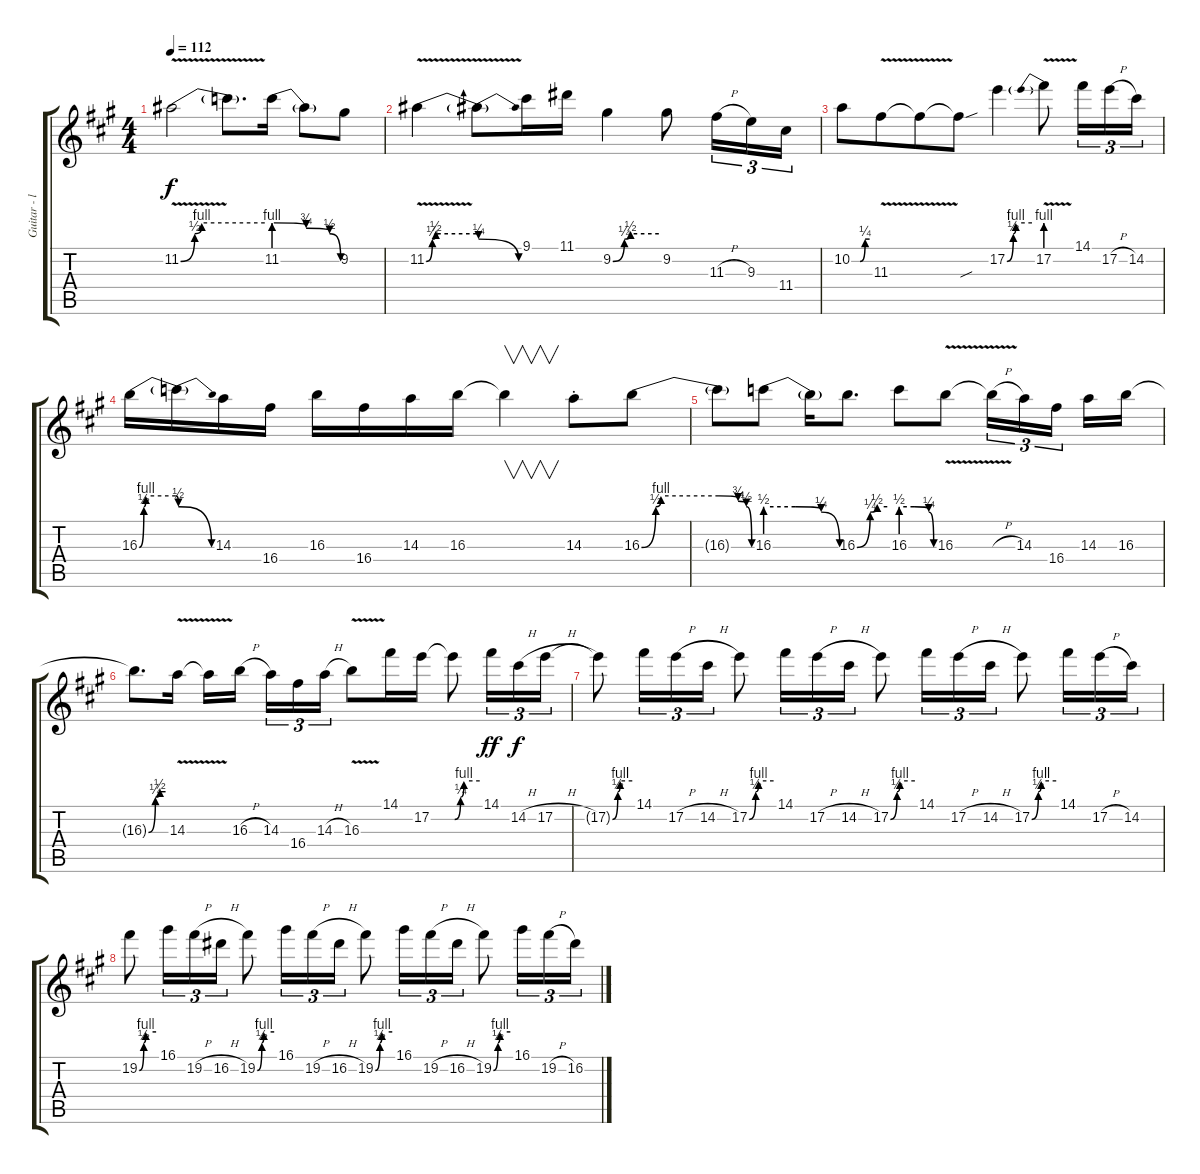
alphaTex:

\track ("Guitar - lead" "Guitar - l") {instrument distortionguitar}
\staff {score tabs}
\tuning (E4 B3 G3 D3 A2 E2) {hide}
\ts (4 4)
\tempo 112
\clef g2
\ks f#minor
11.2{be (custom 0 0 10 2 15 4 60 4) v t}.2{dy f} 11.2{t}.8{d} 11.2{be (custom 0 4 29 3 50 2 60 0)}.16 11.2{t}.8 9.2.8 |
11.2{be (custom 0 0 7 1 11 2 58 2 60 1) v}.4 11.2{be (release 0 1 60 0) t}.8 9.1.16 11.1.16 9.2{be (custom 0 0 15 1 23 2 60 2)}.4 9.2.8 11.3{h}.16{tu (3 2)} 9.3.16{tu (3 2)} 11.4.16{tu (3 2)} |
10.2{be (custom 0 0 28 0 45 1 60 1)}.8 11.3{v}.8{beam merge} 11.3{t}.8 11.3{sou t}.8 17.2{be (custom 0 0 15 2 21 4 60 4)}.4 17.2{be (prebend 0 4 60 4) v}.8 14.1.16{tu (3 2)} 17.2{h}.16{tu (3 2)} 14.2.16{tu (3 2)} |
16.3{be (custom 0 0 7 2 10 4 56 4 60 2)}.16 16.3{be (release 0 2 60 0) t}.16 14.3.16 16.4.16 16.3.16 16.4.16 14.3.16 16.3.16 16.3{t}.4{v} 14.3{st}.8 16.3{be (custom 0 0 11 2 15 4 60 4)}.8 |
16.3{be (custom 0 4 35 3 50 2 60 0) t}.8 16.3{be (custom 0 2 24 2 45 1 60 0)}.8 16.3{t}.16 16.3{be (custom 0 0 26 1 40 2 60 2)}.8{d} 16.3{be (custom 0 2 24 2 51 1 60 0)}.8 16.3{v}.8 16.3{h t}.16{tu (3 2)} 14.3.16{tu (3 2)} 16.4.16{tu (3 2) beam splitsecondary} 14.3.16 16.3.16 |
16.3{be (custom 0 0 24 1 40 2 60 2) t}.8{d} 14.3{v}.16 14.3{t}.16 16.3{h}.16{beam splitsecondary} 14.3.16{tu (3 2)} 16.4.16{tu (3 2)} 14.3{h}.16{tu (3 2)} 16.3{v}.8 14.1.16 17.2.16 17.2{be (custom 0 0 14 1 22 4 60 4) t}.8 14.1.16{tu (3 2) dy ff} 14.2{h}.16{tu (3 2) dy f} 17.2{h}.16{tu (3 2)} |
17.2{be (custom 0 0 16 2 23 4 60 4) t}.8 14.1.16{tu (3 2)} 17.2{h}.16{tu (3 2)} 14.2{h}.16{tu (3 2)} 17.2{be (custom 0 0 16 2 23 4 60 4)}.8 14.1.16{tu (3 2)} 17.2{h}.16{tu (3 2)} 14.2{h}.16{tu (3 2)} 17.2{be (custom 0 0 16 2 23 4 60 4)}.8 14.1.16{tu (3 2)} 17.2{h}.16{tu (3 2)} 14.2{h}.16{tu (3 2)} 17.2{be (custom 0 0 16 2 23 4 60 4)}.8 14.1.16{tu (3 2)} 17.2{h}.16{tu (3 2)} 14.2.16{tu (3 2)} |
19.2{be (custom 0 0 16 2 23 4 60 4)}.8 16.1.16{tu (3 2)} 19.2{h}.16{tu (3 2)} 16.2{h}.16{tu (3 2)} 19.2{be (custom 0 0 16 2 23 4 60 4)}.8 16.1.16{tu (3 2)} 19.2{h}.16{tu (3 2)} 16.2{h}.16{tu (3 2)} 19.2{be (custom 0 0 16 2 23 4 60 4)}.8 16.1.16{tu (3 2)} 19.2{h}.16{tu (3 2)} 16.2{h}.16{tu (3 2)} 19.2{be (custom 0 0 16 2 23 4 60 4)}.8 16.1.16{tu (3 2)} 19.2{h}.16{tu (3 2)} 16.2.16{tu (3 2)}
